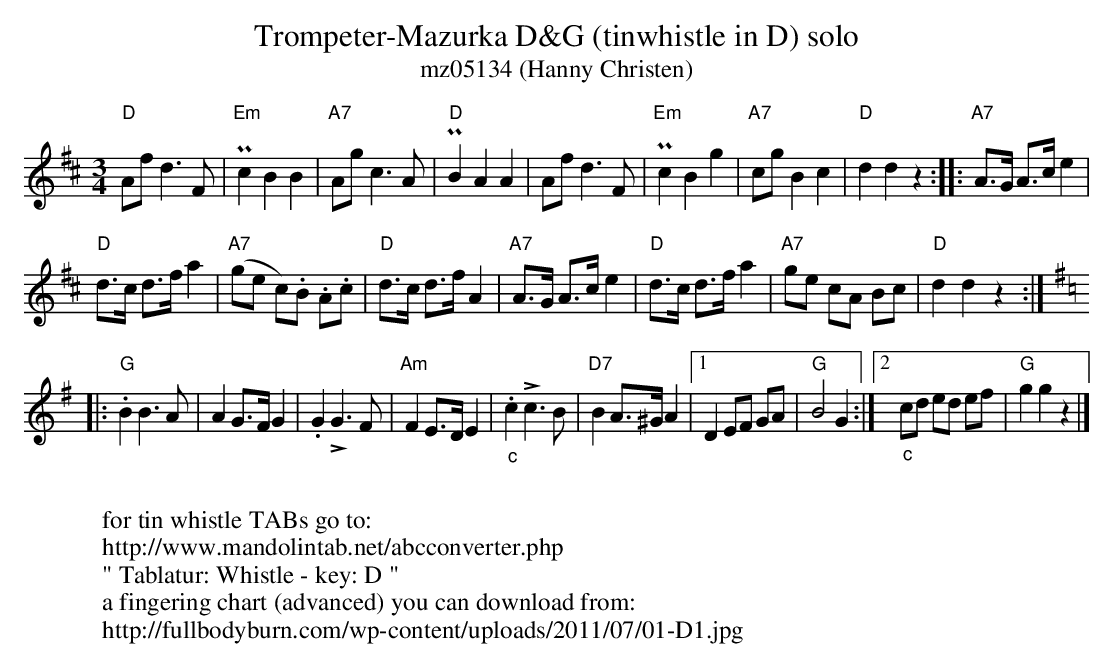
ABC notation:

X:1
T:Trompeter-Mazurka D&G (tinwhistle in D) solo
T:mz05134 (Hanny Christen)
M:3/4
L:1/8
K:D transpose=12
"D"Af d3F | "Em"Pc2B2B2 | "A7"Ag c3A | "D"PB2A2A2 | Af d3F | "Em"Pc2B2g2 | "A7"cg B2c2 | "D"d2d2z2 :: "A7"A>G A>ce2 |
"D"d>c d>f a2 | "A7"(ge c).B .A.c | "D"d>c d>fA2 | "A7"A>G A>ce2 | "D"d>c d>fa2 | "A7"ge cA Bc | "D"d2d2z2 :: [K:G]
"G".B2B3A | A2G>FG2 | .G2!>!G3F | "Am"F2E>DE2 | "_c".c2!>!c3B | "D7"B2A>^GA2 |1 D2EF GA | "G"B4G2 :|2 "_c"cd ed ef | "G"g2g2z2 |]
W:
W:for tin whistle TABs go to:
W:http://www.mandolintab.net/abcconverter.php
W:" Tablatur: Whistle - key: D "
W:a fingering chart (advanced) you can download from:
W:http://fullbodyburn.com/wp-content/uploads/2011/07/01-D1.jpg
